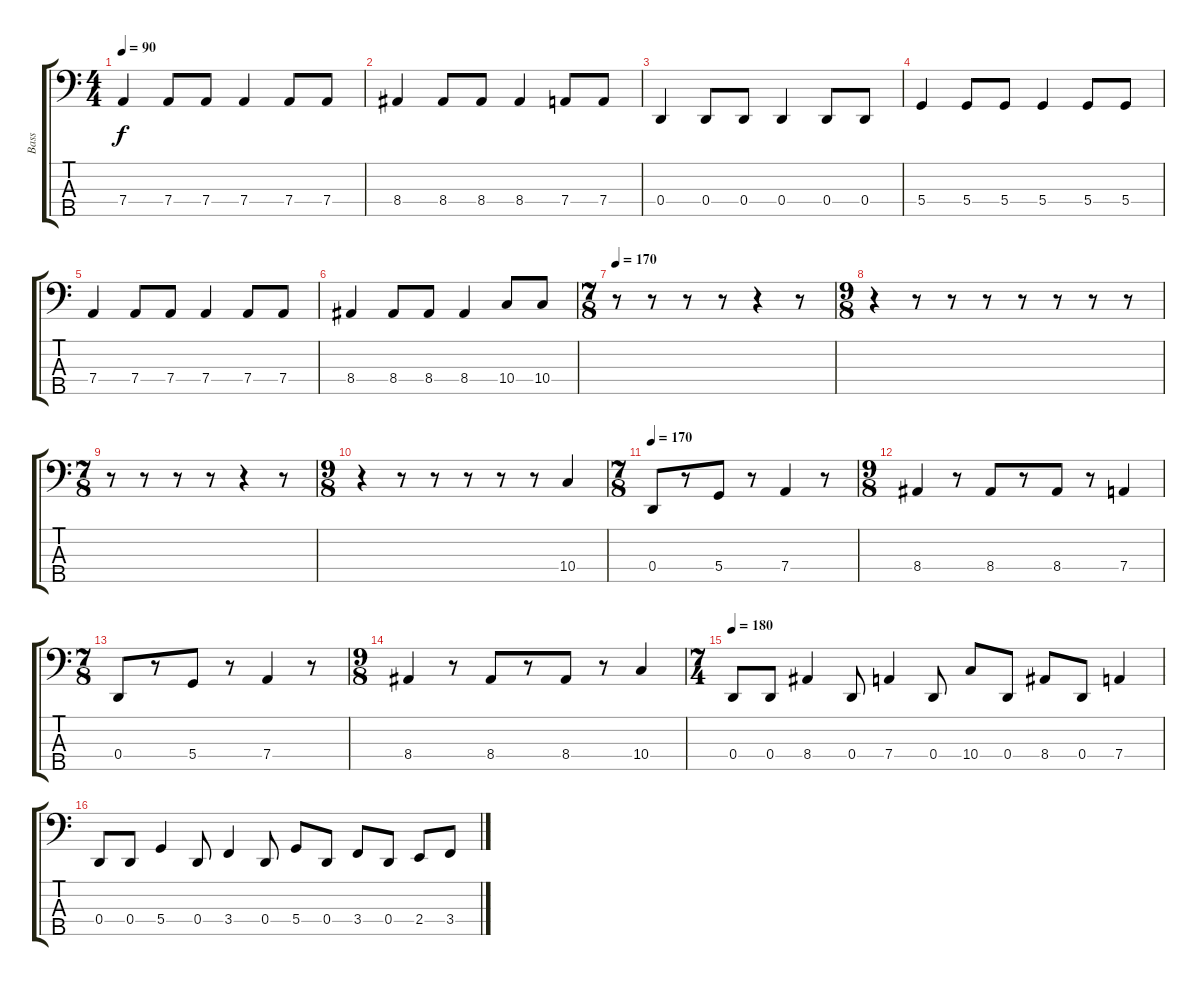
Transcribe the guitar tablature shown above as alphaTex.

\track ("Bass" "Bass") {instrument electricbassfinger}
\staff {score tabs}
\tuning (F2 C2 G1 D1 A0) {hide}
\ts (4 4)
\tempo 90
\clef f4
\ks c
7.4.4{dy f} 7.4.8 7.4.8 7.4.4 7.4.8 7.4.8 |
8.4.4 8.4.8 8.4.8 8.4.4 7.4.8 7.4.8 |
0.4.4 0.4.8 0.4.8 0.4.4 0.4.8 0.4.8 |
5.4.4 5.4.8 5.4.8 5.4.4 5.4.8 5.4.8 |
7.4.4 7.4.8 7.4.8 7.4.4 7.4.8 7.4.8 |
8.4.4 8.4.8 8.4.8 8.4.4 10.4.8 10.4.8 |
\ts (7 8)
\tempo 170
r.8 r.8 r.8 r.8 r.4 r.8 |
\ts (9 8)
r.4 r.8 r.8 r.8 r.8 r.8 r.8 r.8 |
\ts (7 8)
r.8 r.8 r.8 r.8 r.4 r.8 |
\ts (9 8)
r.4 r.8 r.8 r.8 r.8 r.8 10.4.4 |
\ts (7 8)
\tempo 170
0.4.8 r.8 5.4.8 r.8 7.4.4 r.8 |
\ts (9 8)
8.4.4 r.8 8.4.8 r.8 8.4.8 r.8 7.4.4 |
\ts (7 8)
0.4.8 r.8 5.4.8 r.8 7.4.4 r.8 |
\ts (9 8)
8.4.4 r.8 8.4.8 r.8 8.4.8 r.8 10.4.4 |
\ts (7 4)
\tempo 190
\tempo 180
0.4.8 0.4.8 8.4.4 0.4.8 7.4.4 0.4.8 10.4.8 0.4.8 8.4.8 0.4.8 7.4.4 |
0.4.8 0.4.8 5.4.4 0.4.8 3.4.4 0.4.8 5.4.8 0.4.8 3.4.8 0.4.8 2.4.8 3.4.8
